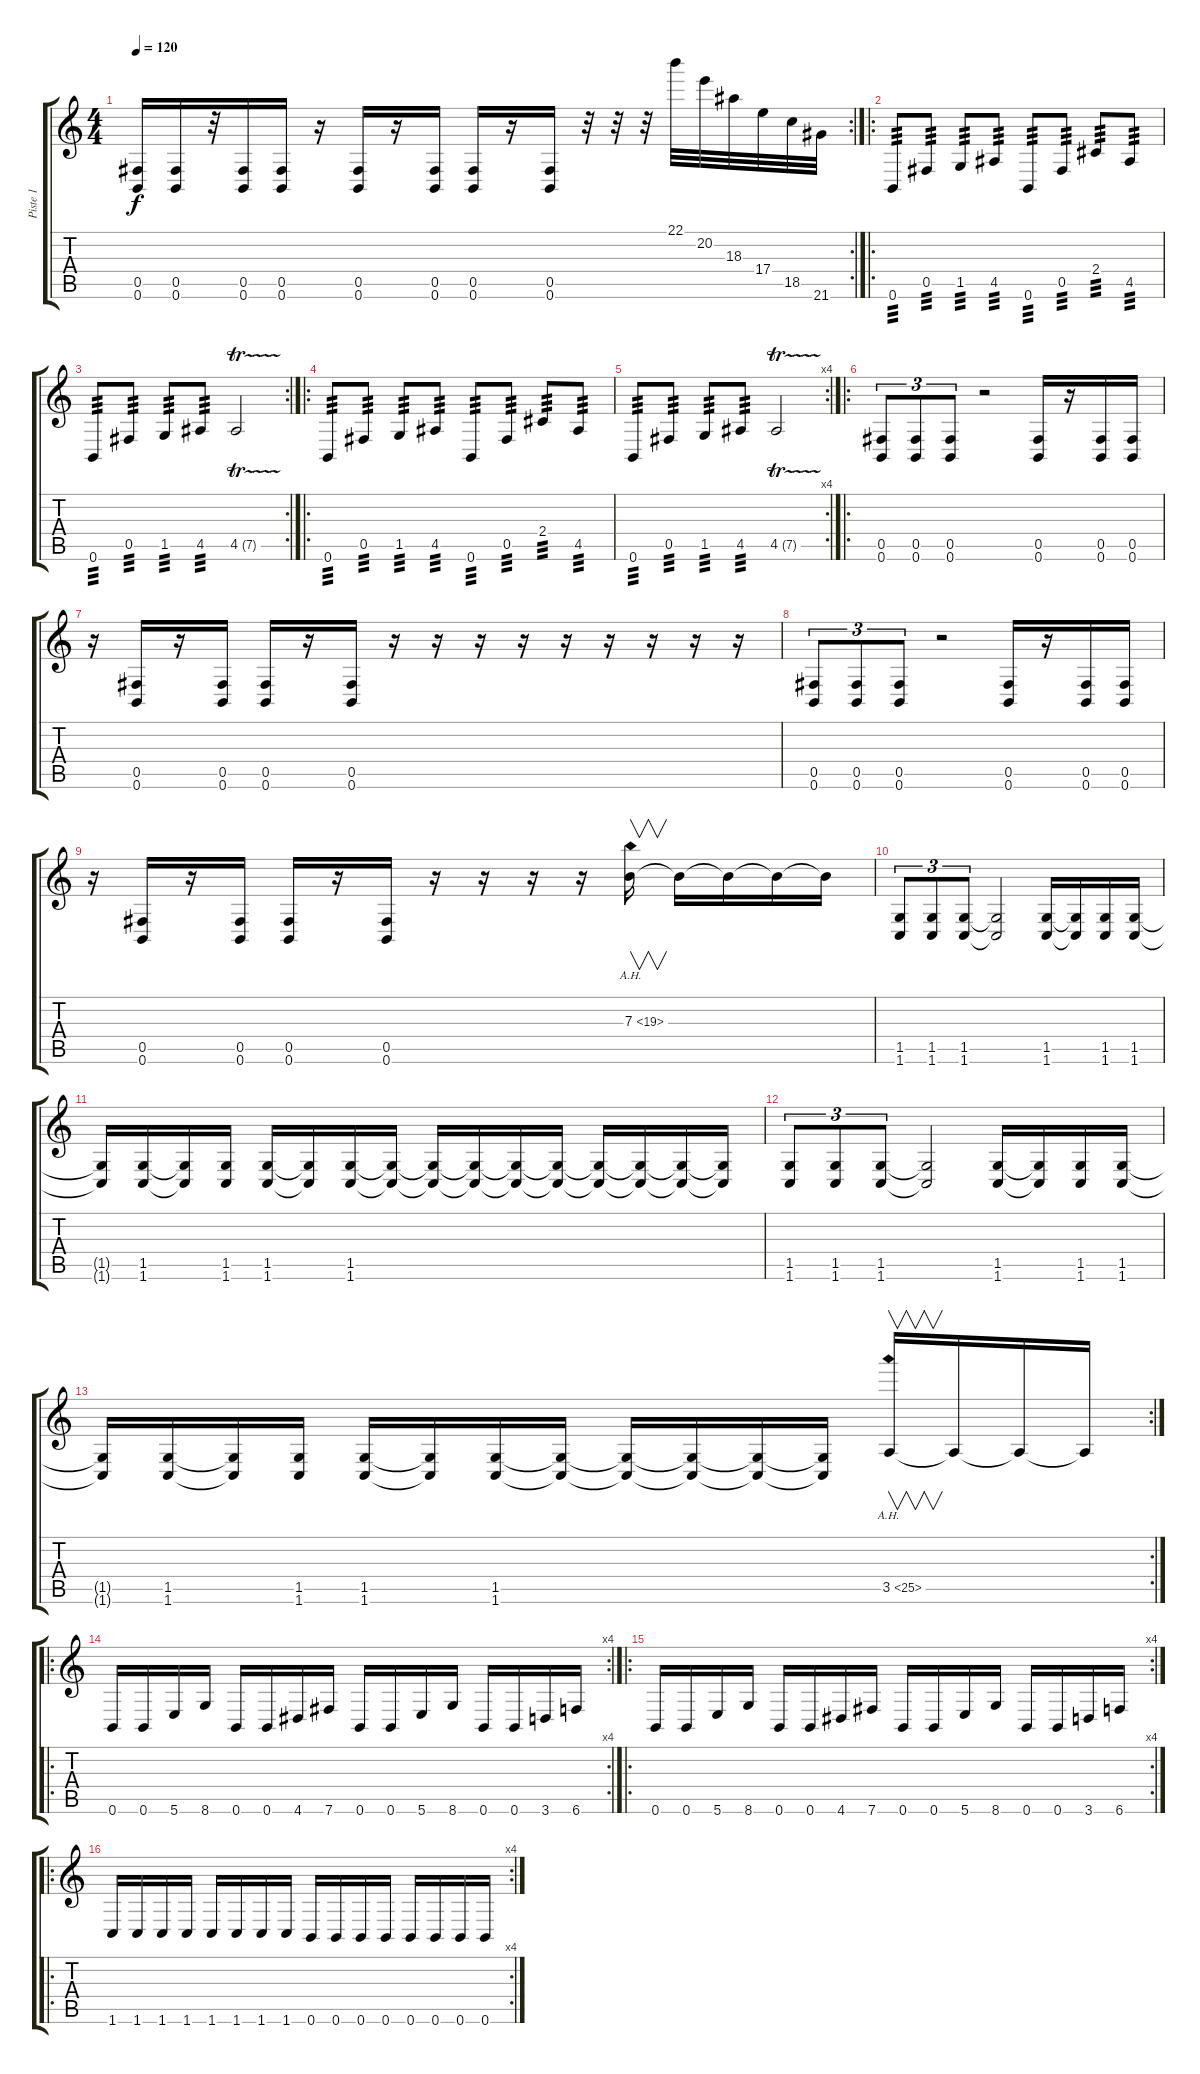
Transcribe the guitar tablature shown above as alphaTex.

\track ("Piste 1" "Piste 1") {instrument distortionguitar}
\staff {score tabs}
\tuning (Db4 Ab3 E3 B2 Gb2 B1) {hide}
\rc 2
\ts (4 4)
\tempo 120
\clef g2
\ks c
(0.5 0.6).16{dy f} (0.5 0.6).16 r.32 (0.5 0.6).16 (0.5 0.6).16 r.16 (0.5 0.6).16 r.16 (0.5 0.6).16 (0.5 0.6).16 r.16 (0.5 0.6).16 r.32 r.32 r.32 22.1.32 20.2.32 18.3.32 17.4.32 18.5.32 21.6.32 |
\ro
0.6.8{tp 3} 0.5.8{tp 3} 1.5.8{tp 3} 4.5.8{tp 3} 0.6.8{tp 3} 0.5.8{tp 3} 2.4.8{tp 3} 4.5.8{tp 3} |
\rc 2
0.6.8{tp 3} 0.5.8{tp 3} 1.5.8{tp 3} 4.5.8{tp 3} 4.5{tr (7 32)}.2 |
\ro
0.6.8{tp 3} 0.5.8{tp 3} 1.5.8{tp 3} 4.5.8{tp 3} 0.6.8{tp 3} 0.5.8{tp 3} 2.4.8{tp 3} 4.5.8{tp 3} |
\rc 4
0.6.8{tp 3} 0.5.8{tp 3} 1.5.8{tp 3} 4.5.8{tp 3} 4.5{tr (7 32)}.2 |
\ro
(0.5 0.6).8{tu (3 2)} (0.5 0.6).8{tu (3 2)} (0.5 0.6).8{tu (3 2)} r.2 (0.5 0.6).16 r.16 (0.5 0.6).16 (0.5 0.6).16 |
r.16 (0.5 0.6).16 r.16 (0.5 0.6).16 (0.5 0.6).16 r.16 (0.5 0.6).16 r.16 r.16 r.16 r.16 r.16 r.16 r.16 r.16 r.16 |
(0.5 0.6).8{tu (3 2)} (0.5 0.6).8{tu (3 2)} (0.5 0.6).8{tu (3 2)} r.2 (0.5 0.6).16 r.16 (0.5 0.6).16 (0.5 0.6).16 |
r.16 (0.5 0.6).16 r.16 (0.5 0.6).16 (0.5 0.6).16 r.16 (0.5 0.6).16 r.16 r.16 r.16 r.16 7.3{ah 12}.16{v} 7.3{t}.16 7.3{t}.16 7.3{t}.16 7.3{t}.16 |
(1.5 1.6).8{tu (3 2)} (1.5 1.6).8{tu (3 2)} (1.5 1.6).8{tu (3 2)} (1.5{t} 1.6{t}).2 (1.5 1.6).16 (1.5{t} 1.6{t}).16 (1.5 1.6).16 (1.5 1.6).16 |
(1.5{t} 1.6{t}).16 (1.5 1.6).16 (1.5{t} 1.6{t}).16 (1.5 1.6).16 (1.5 1.6).16 (1.5{t} 1.6{t}).16 (1.5 1.6).16 (1.5{t} 1.6{t}).16 (1.5{t} 1.6{t}).16 (1.5{t} 1.6{t}).16 (1.5{t} 1.6{t}).16 (1.5{t} 1.6{t}).16 (1.5{t} 1.6{t}).16 (1.5{t} 1.6{t}).16 (1.5{t} 1.6{t}).16 (1.5{t} 1.6{t}).16 |
(1.5 1.6).8{tu (3 2)} (1.5 1.6).8{tu (3 2)} (1.5 1.6).8{tu (3 2)} (1.5{t} 1.6{t}).2 (1.5 1.6).16 (1.5{t} 1.6{t}).16 (1.5 1.6).16 (1.5 1.6).16 |
\rc 2
(1.5{t} 1.6{t}).16 (1.5 1.6).16 (1.5{t} 1.6{t}).16 (1.5 1.6).16 (1.5 1.6).16 (1.5{t} 1.6{t}).16 (1.5 1.6).16 (1.5{t} 1.6{t}).16 (1.5{t} 1.6{t}).16 (1.5{t} 1.6{t}).16 (1.5{t} 1.6{t}).16 (1.5{t} 1.6{t}).16 3.5{ah 22}.16{v} 3.5{t}.16 3.5{t}.16 3.5{t}.16 |
\ro
\rc 4
0.6.16 0.6.16 5.6.16 8.6.16 0.6.16 0.6.16 4.6.16 7.6.16 0.6.16 0.6.16 5.6.16 8.6.16 0.6.16 0.6.16 3.6.16 6.6.16 |
\ro
\rc 4
0.6.16 0.6.16 5.6.16 8.6.16 0.6.16 0.6.16 4.6.16 7.6.16 0.6.16 0.6.16 5.6.16 8.6.16 0.6.16 0.6.16 3.6.16 6.6.16 |
\ro
\rc 4
1.6.16 1.6.16 1.6.16 1.6.16 1.6.16 1.6.16 1.6.16 1.6.16 0.6.16 0.6.16 0.6.16 0.6.16 0.6.16 0.6.16 0.6.16 0.6.16
